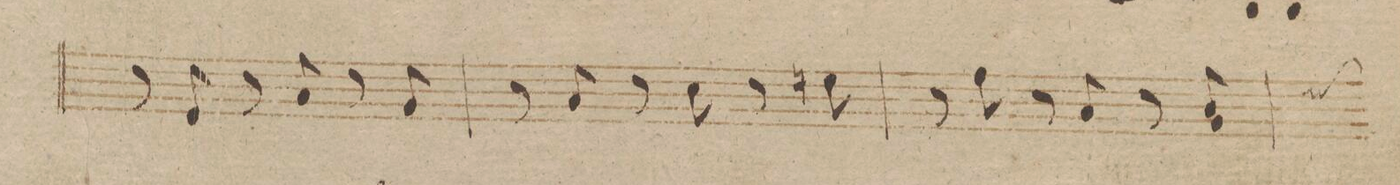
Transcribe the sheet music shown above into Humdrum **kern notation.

**kern	**dynam
*I"Violino 1mo	*
*clefG2	*
*k[b-e-a-d-]	*
*met(c|)	*
*M3/4	*
8r	.
8e-/	.
8r	.
8a-/	.
8r	.
8g/	.
=104	=104
8r	.
8a-/	.
8r	.
8cc\	.
8r	.
8een\	.
=105	=105
8r	.
8ff\	.
8r	.
8a-/	.
8r	.
8g b-/	.
*custos:ee	*
=106	=106
*-	*-
